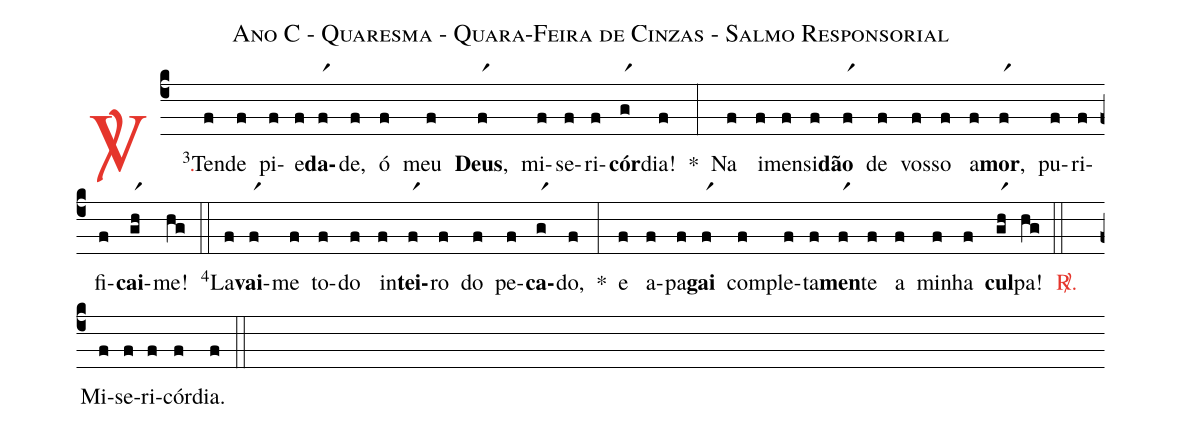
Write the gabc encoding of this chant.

name: Ano C - Quaresma - Quara-Feira de Cinzas - Salmo Responsorial;
%%
(c4)

<c><sp>V/</sp>.</c>() <v>\VSup{3}</v>Ten(f)de(f) pi(f)e(f)<b>da</b>(fr1)de,(f) ó(f) meu(f) <b>Deus</b>,(fr1) mi(f)se(f)ri(f)<b>cór</b>(gr1)dia!(f) *(:)
Na(f) i(f)men(f)si(f)<b>dão</b>(fr1) de(f) vos(f)so(f) a(f)<b>mor</b>,(fr1) pu(f)ri(f)fi(f)<b>cai</b>-(gr1h)me!(hg)

(::)

<v>\VSup{4}</v>La(f)<b>vai</b>-(fr1)me(f) to(f)do(f) in(f)<b>tei</b>(fr1)ro(f) do(f) pe(f)<b>ca</b>(gr1)do,(f) *(:)
e(f) a(f)pa(f)<b>gai</b>(fr1) com(f)ple(f)ta(f)<b>men</b>(fr1)te(f) a(f) mi(f)nha(f) <b>cul</b>(gr1h)pa!(hg)

(::)

<c><sp>R/</sp>.</c>() Mi(f)se(f)ri(f)cór(f)dia.(f)

(::)
